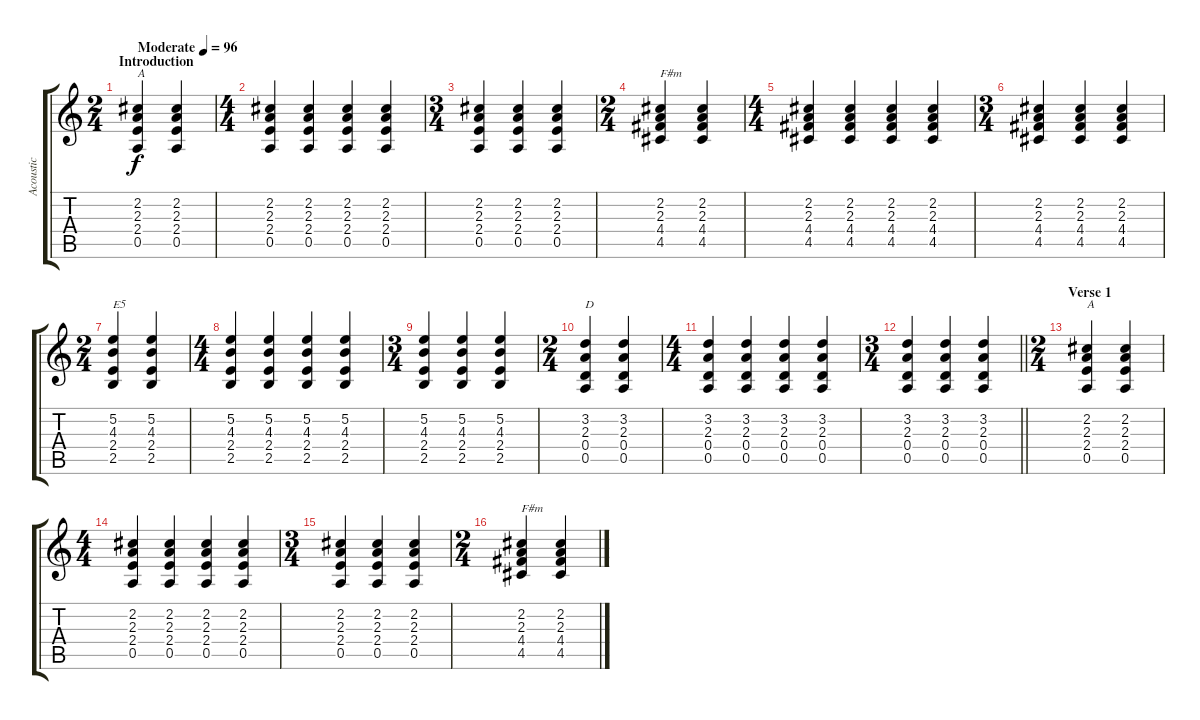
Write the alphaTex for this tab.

\track ("Acoustic" "Acoustic") {instrument acousticguitarsteel}
\staff {score tabs}
\tuning (E4 B3 G3 D3 A2 E2) {hide}
\ts (2 4)
\section ("" "Introduction")
\tempo (96 "Moderate")
\clef g2
\ks c
(2.2 2.3 2.4 0.5).4{txt "A" dy f instrument acousticguitarsteel} (2.2 2.3 2.4 0.5).4 |
\ts (4 4)
(2.2 2.3 2.4 0.5).4 (2.2 2.3 2.4 0.5).4 (2.2 2.3 2.4 0.5).4 (2.2 2.3 2.4 0.5).4 |
\ts (3 4)
(2.2 2.3 2.4 0.5).4 (2.2 2.3 2.4 0.5).4 (2.2 2.3 2.4 0.5).4 |
\ts (2 4)
(2.2 2.3 4.4 4.5).4{txt "F#m"} (2.2 2.3 4.4 4.5).4 |
\ts (4 4)
(2.2 2.3 4.4 4.5).4 (2.2 2.3 4.4 4.5).4 (2.2 2.3 4.4 4.5).4 (2.2 2.3 4.4 4.5).4 |
\ts (3 4)
(2.2 2.3 4.4 4.5).4 (2.2 2.3 4.4 4.5).4 (2.2 2.3 4.4 4.5).4 |
\ts (2 4)
(5.2 4.3 2.4 2.5).4{txt "E5"} (5.2 4.3 2.4 2.5).4 |
\ts (4 4)
(5.2 4.3 2.4 2.5).4 (5.2 4.3 2.4 2.5).4 (5.2 4.3 2.4 2.5).4 (5.2 4.3 2.4 2.5).4 |
\ts (3 4)
(5.2 4.3 2.4 2.5).4 (5.2 4.3 2.4 2.5).4 (5.2 4.3 2.4 2.5).4 |
\ts (2 4)
(3.2 2.3 0.4 0.5).4{txt "D"} (3.2 2.3 0.4 0.5).4 |
\ts (4 4)
(3.2 2.3 0.4 0.5).4 (3.2 2.3 0.4 0.5).4 (3.2 2.3 0.4 0.5).4 (3.2 2.3 0.4 0.5).4 |
\ts (3 4)
\barLineRight lightlight
(3.2 2.3 0.4 0.5).4 (3.2 2.3 0.4 0.5).4 (3.2 2.3 0.4 0.5).4 |
\ts (2 4)
\section ("" "Verse 1")
(2.2 2.3 2.4 0.5).4{txt "A"} (2.2 2.3 2.4 0.5).4 |
\ts (4 4)
(2.2 2.3 2.4 0.5).4 (2.2 2.3 2.4 0.5).4 (2.2 2.3 2.4 0.5).4 (2.2 2.3 2.4 0.5).4 |
\ts (3 4)
(2.2 2.3 2.4 0.5).4 (2.2 2.3 2.4 0.5).4 (2.2 2.3 2.4 0.5).4 |
\ts (2 4)
(2.2 2.3 4.4 4.5).4{txt "F#m"} (2.2 2.3 4.4 4.5).4
